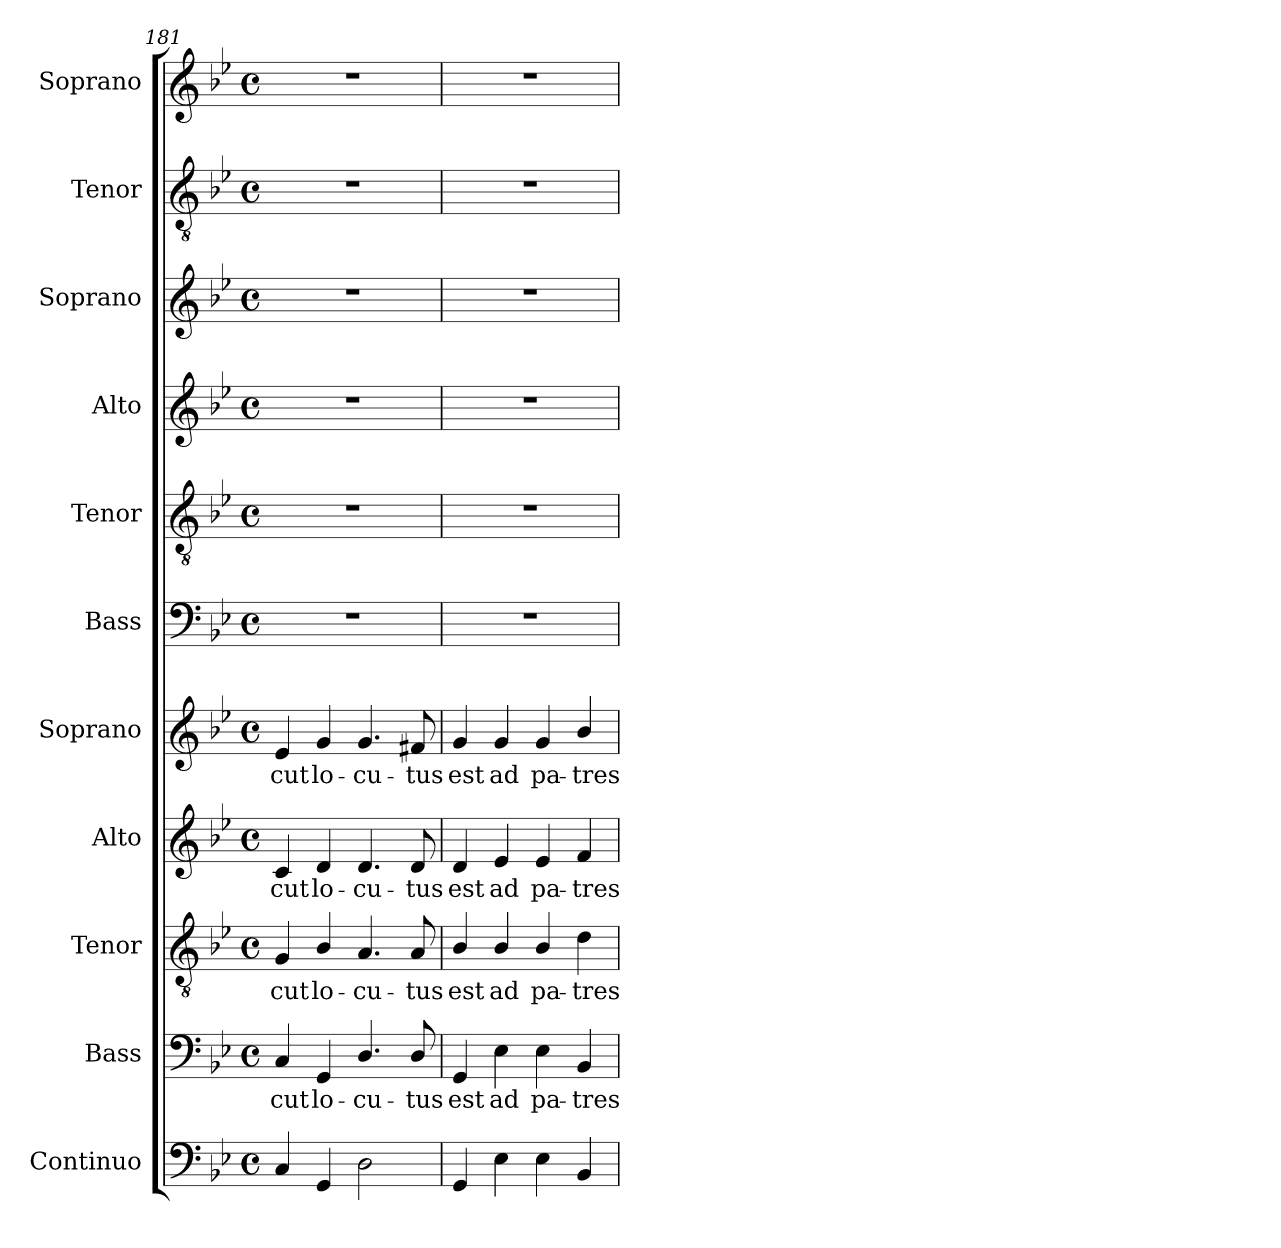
**kern	**kern	**text	**kern	**text	**kern	**text	**kern	**text	**kern	**kern	**kern	**kern	**kern	**kern
*part11	*part10	*part10	*part9	*part9	*part8	*part8	*part7	*part7	*part6	*part5	*part4	*part3	*part2	*part1
*staff11	*staff10	*staff10	*staff9	*staff9	*staff8	*staff8	*staff7	*staff7	*staff6	*staff5	*staff4	*staff3	*staff2	*staff1
*I"Continuo	*I"Bass	*	*I"Tenor	*	*I"Alto	*	*I"Soprano	*	*I"Bass	*I"Tenor	*I"Alto	*I"Soprano	*I"Tenor	*I"Soprano
*I'Cont.	*I'B.	*	*I'T.	*	*I'A.	*	*I'S.	*	*I'B.	*I'T.	*I'A.	*I'S.	*I'T.	*I'S.
*clefF4	*clefF4	*	*clefGv2	*	*clefG2	*	*clefG2	*	*clefF4	*clefGv2	*clefG2	*clefG2	*clefGv2	*clefG2
*	*	*	*ITrd7c12	*	*	*	*	*	*	*ITrd7c12	*	*	*ITrd7c12	*
*k[b-e-]	*k[b-e-]	*	*k[b-e-]	*	*k[b-e-]	*	*k[b-e-]	*	*k[b-e-]	*k[b-e-]	*k[b-e-]	*k[b-e-]	*k[b-e-]	*k[b-e-]
*B-:	*B-:	*	*B-:	*	*B-:	*	*B-:	*	*B-:	*B-:	*B-:	*B-:	*B-:	*B-:
*M4/4	*M4/4	*	*M4/4	*	*M4/4	*	*M4/4	*	*M4/4	*M4/4	*M4/4	*M4/4	*M4/4	*M4/4
*met(c)	*met(c)	*	*met(c)	*	*met(c)	*	*met(c)	*	*met(c)	*met(c)	*met(c)	*met(c)	*met(c)	*met(c)
=181	=181	=181	=181	=181	=181	=181	=181	=181	=181	=181	=181	=181	=181	=181
!	!	!LO:LY:b:color=#000000	!	!	!	!	!	!	!	!	!	!	!	!
!	!	!	!	!LO:LY:b:color=#000000	!	!	!	!	!	!	!	!	!	!
!	!	!	!	!	!	!LO:LY:b:color=#000000	!	!	!	!	!	!	!	!
!	!	!	!	!	!	!	!	!LO:LY:b:color=#000000	!	!	!	!	!	!
4Ci/	4Ci/	-cut	4GGi/	-cut	4ci/	-cut	4e-i/	-cut	1r	1r	1r	1r	1r	1r
!	!	!LO:LY:b:color=#000000	!	!	!	!	!	!	!	!	!	!	!	!
!	!	!	!	!LO:LY:b:color=#000000	!	!	!	!	!	!	!	!	!	!
!	!	!	!	!	!	!LO:LY:b:color=#000000	!	!	!	!	!	!	!	!
!	!	!	!	!	!	!	!	!LO:LY:b:color=#000000	!	!	!	!	!	!
4GGi/	4GGi/	lo-	4BB-i/	lo-	4di/	lo-	4gi/	lo-	.	.	.	.	.	.
!	!	!LO:LY:b:color=#000000	!	!	!	!	!	!	!	!	!	!	!	!
!	!	!	!	!LO:LY:b:color=#000000	!	!	!	!	!	!	!	!	!	!
!	!	!	!	!	!	!LO:LY:b:color=#000000	!	!	!	!	!	!	!	!
!	!	!	!	!	!	!	!	!LO:LY:b:color=#000000	!	!	!	!	!	!
2Di\	4.Di/	-cu-	4.AAi/	-cu-	4.di/	-cu-	4.gi/	-cu-	.	.	.	.	.	.
!	!	!LO:LY:b:color=#000000	!	!	!	!	!	!	!	!	!	!	!	!
!	!	!	!	!LO:LY:b:color=#000000	!	!	!	!	!	!	!	!	!	!
!	!	!	!	!	!	!LO:LY:b:color=#000000	!	!	!	!	!	!	!	!
!	!	!	!	!	!	!	!	!LO:LY:b:color=#000000	!	!	!	!	!	!
.	8Di/	-tus	8AAi/	-tus	8di/	-tus	8f#Xi/	-tus	.	.	.	.	.	.
!!LO:PB:g=z
=182	=182	=182	=182	=182	=182	=182	=182	=182	=182	=182	=182	=182	=182	=182
!	!	!LO:LY:b:color=#000000	!	!	!	!	!	!	!	!	!	!	!	!
!	!	!	!	!LO:LY:b:color=#000000	!	!	!	!	!	!	!	!	!	!
!	!	!	!	!	!	!LO:LY:b:color=#000000	!	!	!	!	!	!	!	!
!	!	!	!	!	!	!	!	!LO:LY:b:color=#000000	!	!	!	!	!	!
4GGi/	4GGi/	est	4BB-i/	est	4di/	est	4gi/	est	1r	1r	1r	1r	1r	1r
!	!	!LO:LY:b:color=#000000	!	!	!	!	!	!	!	!	!	!	!	!
!	!	!	!	!LO:LY:b:color=#000000	!	!	!	!	!	!	!	!	!	!
!	!	!	!	!	!	!LO:LY:b:color=#000000	!	!	!	!	!	!	!	!
!	!	!	!	!	!	!	!	!LO:LY:b:color=#000000	!	!	!	!	!	!
4E-i\	4E-i\	ad	4BB-i/	ad	4e-i/	ad	4gi/	ad	.	.	.	.	.	.
!	!	!LO:LY:b:color=#000000	!	!	!	!	!	!	!	!	!	!	!	!
!	!	!	!	!LO:LY:b:color=#000000	!	!	!	!	!	!	!	!	!	!
!	!	!	!	!	!	!LO:LY:b:color=#000000	!	!	!	!	!	!	!	!
!	!	!	!	!	!	!	!	!LO:LY:b:color=#000000	!	!	!	!	!	!
4E-i\	4E-i\	pa-	4BB-i/	pa-	4e-i/	pa-	4gi/	pa-	.	.	.	.	.	.
!	!	!LO:LY:b:color=#000000	!	!	!	!	!	!	!	!	!	!	!	!
!	!	!	!	!LO:LY:b:color=#000000	!	!	!	!	!	!	!	!	!	!
!	!	!	!	!	!	!LO:LY:b:color=#000000	!	!	!	!	!	!	!	!
!	!	!	!	!	!	!	!	!LO:LY:b:color=#000000	!	!	!	!	!	!
4BB-i/	4BB-i/	-tres	4Di\	-tres	4fi/	-tres	4b-i/	-tres	.	.	.	.	.	.
=	=	=	=	=	=	=	=	=	=	=	=	=	=	=
*-	*-	*-	*-	*-	*-	*-	*-	*-	*-	*-	*-	*-	*-	*-
